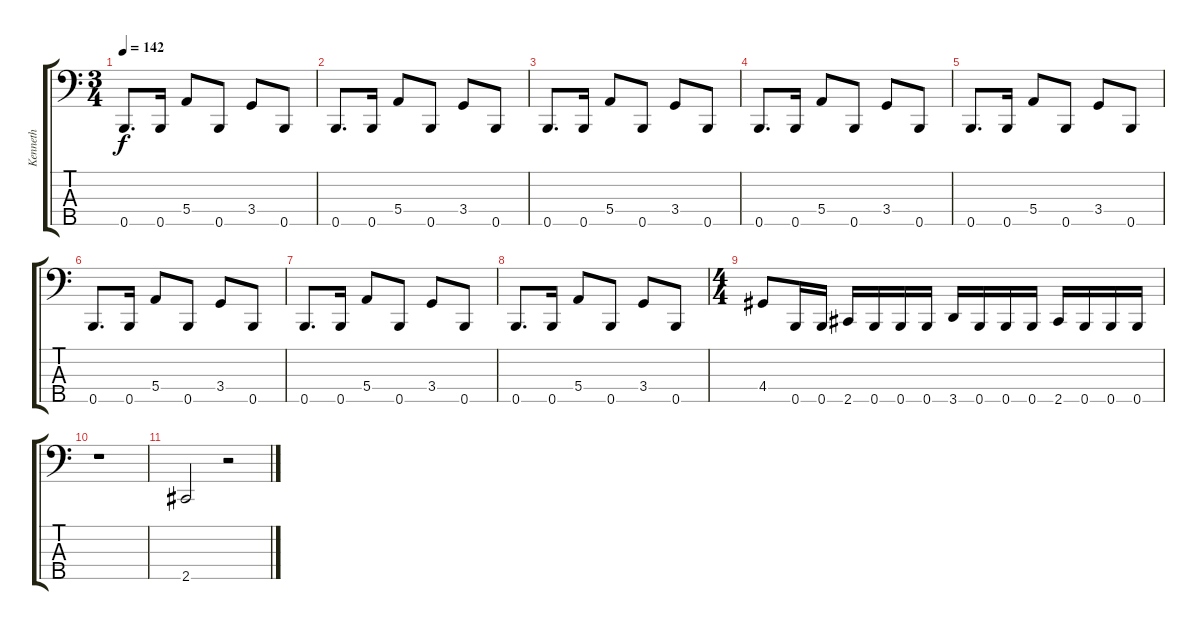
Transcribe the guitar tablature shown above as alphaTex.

\track ("Kenneth" "Kenneth") {instrument electricbasspick}
\staff {score tabs}
\tuning (G2 D2 A1 E1 B0) {hide}
\ts (3 4)
\tempo 142
\clef f4
\ks c
0.5.8{d dy f} 0.5.16 5.4.8 0.5.8 3.4.8 0.5.8 |
0.5.8{d} 0.5.16 5.4.8 0.5.8 3.4.8 0.5.8 |
0.5.8{d} 0.5.16 5.4.8 0.5.8 3.4.8 0.5.8 |
0.5.8{d} 0.5.16 5.4.8 0.5.8 3.4.8 0.5.8 |
0.5.8{d} 0.5.16 5.4.8 0.5.8 3.4.8 0.5.8 |
0.5.8{d} 0.5.16 5.4.8 0.5.8 3.4.8 0.5.8 |
0.5.8{d} 0.5.16 5.4.8 0.5.8 3.4.8 0.5.8 |
0.5.8{d} 0.5.16 5.4.8 0.5.8 3.4.8 0.5.8 |
\ts (4 4)
4.4.8 0.5.16 0.5.16 2.5.16 0.5.16 0.5.16 0.5.16 3.5.16 0.5.16 0.5.16 0.5.16 2.5.16 0.5.16 0.5.16 0.5.16 |
r.1 |
2.5.2 r.2
